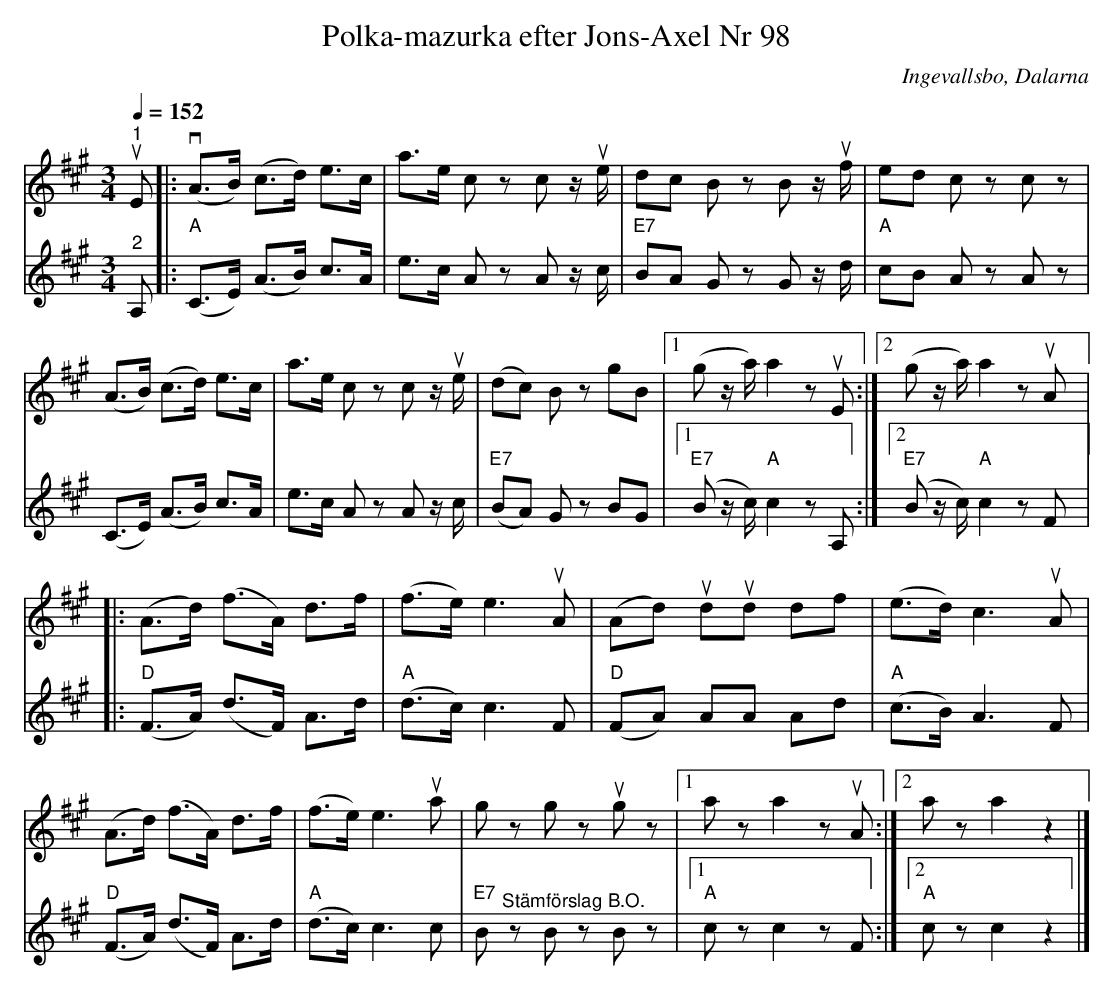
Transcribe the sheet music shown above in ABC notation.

X:1
T:Polka-mazurka efter Jons-Axel Nr 98
O:Ingevallsbo, Dalarna
L:1/8
Q:1/4=152
M:3/4
K:A
V:1
"^1"u E |:v (A>B) (c>d) e>c | a>e c z c z/u e/ | dc B z B z/u f/ | ed c z c z |
(A>B) (c>d) e>c | a>e c z c z/u e/ | (dc) B z gB |1  (g z/ a/) a2 zu E :|2 (g z/ a/) a2 zu A |:
(A>d) (f>A) d>f | (f>e) e3u A | (Ad)u dud df | (e>d) c3u A |
(A>d) (f>A) d>f | (f>e) e3u a | g z g zu g z |1 a z a2 zu A :|2 a z a2 z2 |]
V:2
"^2" A, |:"A" (C>E) (A>B) c>A | e>c A z A z/ c/ | "E7" BA G z G z/ d/ |"A" cB A z A z |
(C>E) (A>B) c>A | e>c A z A z/ c/ | "E7" (BA) G z BG |1 "E7" (B z/ c/) "A" c2 z A, :|2 "E7" (B z/ c/) "A" c2 z F |:
"D" (F>A) (d>F) A>d |"A" (d>c) c3 F |"D" (FA) AA Ad |"A" (c>B) A3 F |"D" (F>A) (d>F) A>d |
"A" (d>c) c3 c |"E7" B "^Stämförslag B.O." z B z B z |1 "A" c z c2 z F :|2 "A" c z c2 z2 |]
